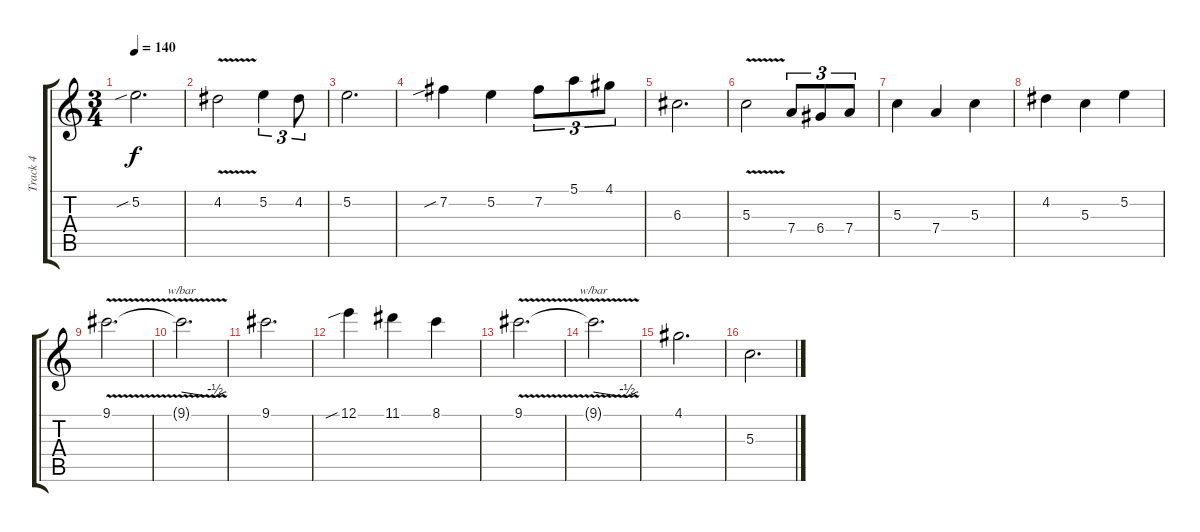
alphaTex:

\track ("Track 4" "Track 4") {instrument distortionguitar}
\staff {score tabs}
\tuning (E4 B3 G3 D3 A2 E2) {hide}
\ts (3 4)
\tempo 140
\clef g2
\ks c
5.2{sib}.2{d dy f} |
4.2{v}.2 5.2.4{tu (3 2)} 4.2.8{tu (3 2)} |
5.2.2{d} |
7.2{sib}.4 5.2.4 7.2.8{tu (3 2)} 5.1.8{tu (3 2)} 4.1.8{tu (3 2)} |
6.3.2{d} |
5.3{v}.2 7.4.8{tu (3 2)} 6.4.8{tu (3 2)} 7.4.8{tu (3 2)} |
5.3.4 7.4.4 5.3.4 |
4.2.4 5.3.4 5.2.4 |
9.1{v}.2{d} |
9.1{t}.2{d tbe (custom default 0 0 45 -2 58 0 60 0)} |
9.1.2{d} |
12.1{sib}.4 11.1.4 8.1.4 |
9.1{v}.2{d} |
9.1{t}.2{d tbe (custom default 0 0 45 -2 58 0 60 0)} |
4.1.2{d} |
5.3.2{d}
